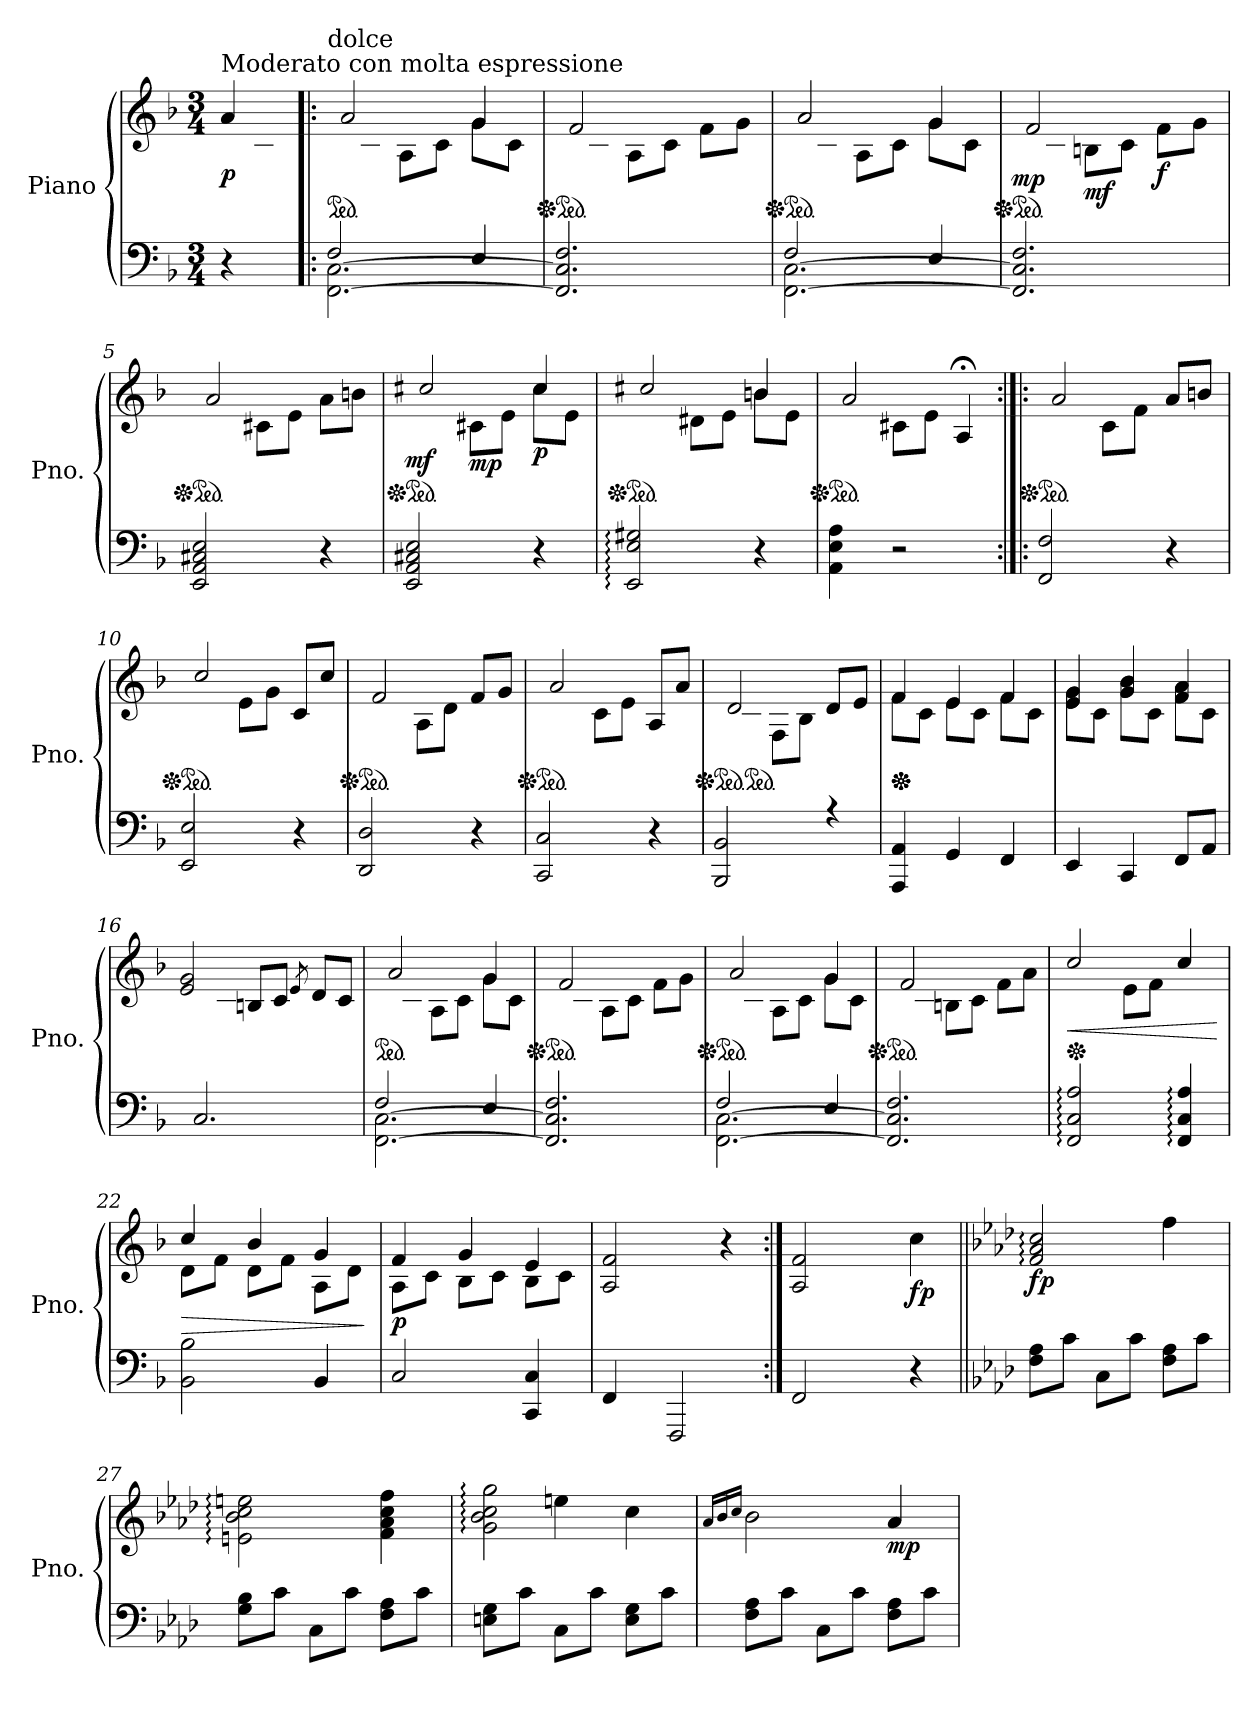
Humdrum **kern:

**kern	**kern	**dynam
*part1	*part1	*part1
*staff2	*staff1	*staff1/2
*I"Piano	*	*
*I'Pno.	*	*
*clefF4	*clefG2	*
*k[b-]	*k[b-]	*
*M3/4	*M3/4	*
*MM65	*MM65	*
=	=	=
*	*^	*
!	!LO:TX:a:t=Moderato con molta espressione	!	!
!	!	!	!LO:DY:b
4r	8a\Lyy	4a/	p
.	8c\J	.	.
=1!|:	=1!|:	=1!|:	=1!|:
*^	*	*	*
*	*	*ped	*	*
*v	*v	*	*	*
*	*MM75	*	*
*^	*	*	*
!	!	!LO:TX:a:t=dolce	!	!
[2.FF\ [2.C\	2F/	8a\Lyy	2a/	.
.	.	8c\J	.	.
.	.	8A\L	.	.
.	.	8c\J	.	.
.	4E/	8g\L	4g/	.
.	.	8c\J	.	.
*v	*v	*	*	*
=2	=2	=2	=2
*	*Xped	*	*
*	*ped	*	*
2.FF/] 2.C/] 2.F/	8f\Lyy	2f/	.
.	8c\J	.	.
.	8A\L	.	.
.	8c\J	.	.
.	8f\L	4ryy	.
.	8g\J	.	.
=3	=3	=3	=3
*^	*	*	*
*	*	*Xped	*	*
*	*	*ped	*	*
[2.FF\ [2.C\	2F/	8a\Lyy	2a/	.
.	.	8c\J	.	.
.	.	8A\L	.	.
.	.	8c\J	.	.
.	4E/	8g\L	4g/	.
.	.	8c\J	.	.
*v	*v	*	*	*
=4	=4	=4	=4
*	*Xped	*	*
*	*ped	*	*
!	!	!	!LO:DY:b
2.FF/] 2.C/] 2.F/	8f\Lyy	2f/	mp
.	8c\J	.	.
!	!	!	!LO:DY:b
.	8Bn\L	.	mf
.	8c\J	.	.
!	!	!	!LO:DY:b
.	8f\L	4ryy	f
.	8g\J	.	.
=5	=5	=5	=5
*	*Xped	*	*
*	*ped	*	*
2EE/ 2AA/ 2C#X/ 2E/	8a\Lyy	2a/	.
.	8e\J	.	.
.	8c#X\L	.	.
.	8e\J	.	.
4r	8a\L	4ryy	.
.	8bn\J	.	.
!!LO:LB:g=z	!!
=6	=6	=6	=6
*	*Xped	*	*
*	*ped	*	*
!	!	!	!LO:DY:b
2EE/ 2AA/ 2C#X/ 2E/	8cc#X\Lyy	2cc#/	mf
.	8e\J	.	.
!	!	!	!LO:DY:b
.	8c#X\L	.	mp
.	8e\J	.	.
!	!	!	!LO:DY:b
4r	8cc#\L	4cc#/	p
.	8e\J	.	.
=7	=7	=7	=7
*	*Xped	*	*
*	*ped	*	*
2EE/: 2E/: 2G#X/:	8cc#X\Lyy	2cc#/	.
.	8e\J	.	.
.	8d#X\L	.	.
.	8e\J	.	.
4r	8bn\L	4b/	.
.	8e\J	.	.
=8	=8	=8	=8
*	*Xped	*	*
*	*ped	*	*
4AA\ 4E\ 4A\	8a\Lyy	2a/	.
.	8e\J	.	.
2r	8c#X\L	.	.
.	8e\J	.	.
.	4A;</	4ryy	.
=9:|!|:	=9:|!|:	=9:|!|:	=9:|!|:
*	*Xped	*	*
*	*ped	*	*
2FF/ 2F/	8a\Lyy	2a/	.
.	8f\J	.	.
.	8c\L	.	.
.	8f\J	.	.
4r	8a/L	4ryy	.
.	8bn/J	.	.
=10	=10	=10	=10
*	*Xped	*	*
*	*ped	*	*
2EE/ 2E/	8cc\Lyy	2cc/	.
.	8g\J	.	.
.	8e\L	.	.
.	8g\J	.	.
4r	8c/L	4ryy	.
.	8cc/J	.	.
!!LO:LB:g=z	!!
=11	=11	=11	=11
*	*Xped	*	*
*	*ped	*	*
2DD/ 2D/	8f\Lyy	2f/	.
.	8d\J	.	.
.	8A\L	.	.
.	8d\J	.	.
4r	8f/L	4ryy	.
.	8g/J	.	.
=12	=12	=12	=12
*	*Xped	*	*
*	*ped	*	*
2CC/ 2C/	8a\Lyy	2a/	.
.	8e\J	.	.
.	8c\L	.	.
.	8e\J	.	.
4r	8A/L	4ryy	.
.	8a/J	.	.
=13	=13	=13	=13
*^	*	*	*
*	*	*Xped	*	*
*	*	*ped	*	*
2BBB-/ 2BB-/	2ryy	8d\Lyy	2d/	.
*	*	*ped	*	*
.	.	8B-\J	.	.
.	.	8F\L	.	.
.	.	8B-\J	.	.
4ryy	4rA	8d/L	4ryy	.
.	.	8e/J	.	.
*v	*v	*	*	*
=14	=14	=14	=14
*	*Xped	*	*
*	*Xped	*	*
4AAA/ 4AA/	8f\L	4f/	.
.	8c\J	.	.
4GG/	8e\L	4e/	.
.	8c\J	.	.
4FF/	8f\L	4f/	.
.	8c\J	.	.
=15	=15	=15	=15
4EE/	8e\ 8g\L	4e/ 4g/	.
.	8c\J	.	.
4CC/	8g\ 8b-\L	4g/ 4b-/	.
.	8c\J	.	.
8FF/L	8f\ 8a\L	4f/ 4a/	.
8AA/J	8c\J	.	.
=16	=16	=16	=16
2.C/	8e\yy 8g\yyL	2e/ 2g/	.
.	8c\J	.	.
.	8Bn/L	.	.
.	8c/J	.	.
.	8qe/	.	.
.	8d/L	4ryy	.
.	8c/J	.	.
!!LO:LB:g=z	!!
=17	=17	=17	=17
*^	*	*	*
*	*	*ped	*	*
[2.FF\ [2.C\	2F/	8a\Lyy	2a/	.
.	.	8c\J	.	.
.	.	8A\L	.	.
.	.	8c\J	.	.
.	4E/	8g\L	4g/	.
.	.	8c\J	.	.
*v	*v	*	*	*
=18	=18	=18	=18
*	*Xped	*	*
*	*ped	*	*
2.FF/] 2.C/] 2.F/	8f\Lyy	2f/	.
.	8c\J	.	.
.	8A\L	.	.
.	8c\J	.	.
.	8f\L	4ryy	.
.	8g\J	.	.
=19	=19	=19	=19
*^	*	*	*
*	*	*Xped	*	*
*	*	*ped	*	*
[2.FF\ [2.C\	2F/	8a\Lyy	2a/	.
.	.	8c\J	.	.
.	.	8A\L	.	.
.	.	8c\J	.	.
.	4E/	8g\L	4g/	.
.	.	8c\J	.	.
*v	*v	*	*	*
=20	=20	=20	=20
*	*Xped	*	*
*	*ped	*	*
2.FF/] 2.C/] 2.F/	8f\Lyy	2f/	.
.	8c\J	.	.
.	8Bn\L	.	.
.	8c\J	.	.
.	8f\L	4ryy	.
.	8a\J	.	.
=21	=21	=21	=21
*	*Xped	*	*
!	!	!	!LO:HP:b
2FF/: 2C/: 2A/:	2cc/	8cc\Lyy	<
.	.	8f\J	.
.	.	8e\L	.
.	.	8f\J	.
4FF/: 4C/: 4A/:	4cc/	8e-X\ 8cc\yyL	.
.	.	8f\J	.
*	*v	*v	*
.	.	[
=22	=22	=22
!	!	!LO:HP:b
*	*^	*
2BB-\ 2B-\	4cc/	8d\L	>
.	.	8f\J	.
.	4b-/	8d\L	.
.	.	8f\J	.
4BB-/	4g/	8A\L	.
.	.	8d\J	.
*	*v	*v	*
.	.	]
!!LO:LB:g=z
=23	=23	=23
*	*^	*
!	!	!	!LO:DY:b
2C/	4f/	8A\L	p
.	.	8c\J	.
.	4g/	8B-\L	.
.	.	8c\J	.
4CC/ 4C/	4e/	8B-\L	.
.	.	8c\J	.
=24	=24	=24	=24
4FF/	2A/ 2f/	8ryy	.
.	.	8ryy	.
2FFF/	.	2ryy	.
.	4r	.	.
=25:|!	=25:|!	=25:|!	=25:|!
2FF/	2A/ 2f/	8ryy	.
.	.	8ryy	.
.	.	2ryy	.
!	!	!	!LO:DY:b
4r	4cc\	.	fp
*	*v	*v	*
=26||	=26||	=26||
*k[b-e-a-d-]	*k[b-e-a-d-]	*
!	!	!LO:DY:b
8F\ 8A-\L	2f/: 2a-/: 2cc/:	fp
8c\J	.	.
8C\L	.	.
8c\J	.	.
8F\ 8A-\L	4ff\	.
8c\J	.	.
=27	=27	=27
8G\ 8B-\L	2en\: 2b-\: 2cc\: 2een\:	.
8c\J	.	.
8C\L	.	.
8c\J	.	.
8F\ 8A-\L	4f\ 4a-\ 4cc\ 4ff\	.
8c\J	.	.
=28	=28	=28
*	*^	*
8En\ 8G\L	2g\: 2b-\: 2cc\: 2gg\:	4ryy	.
8c\J	.	.	.
8C\L	.	4een\	.
8c\J	.	.	.
8E\ 8G\L	4ryy	4cc\	.
8c\J	.	.	.
*	*v	*v	*
!!LO:PB:g=z
=29	=29	=29
.	16qa-/LL	.
.	16qb-/	.
.	16qcc/JJ	.
8F\ 8A-\L	2b-\	.
8c\J	.	.
8C\L	.	.
8c\J	.	.
!	!	!LO:DY:b
8F\ 8A-\L	4a-/	mp
8c\J	.	.
=	=	=
*-	*-	*-
